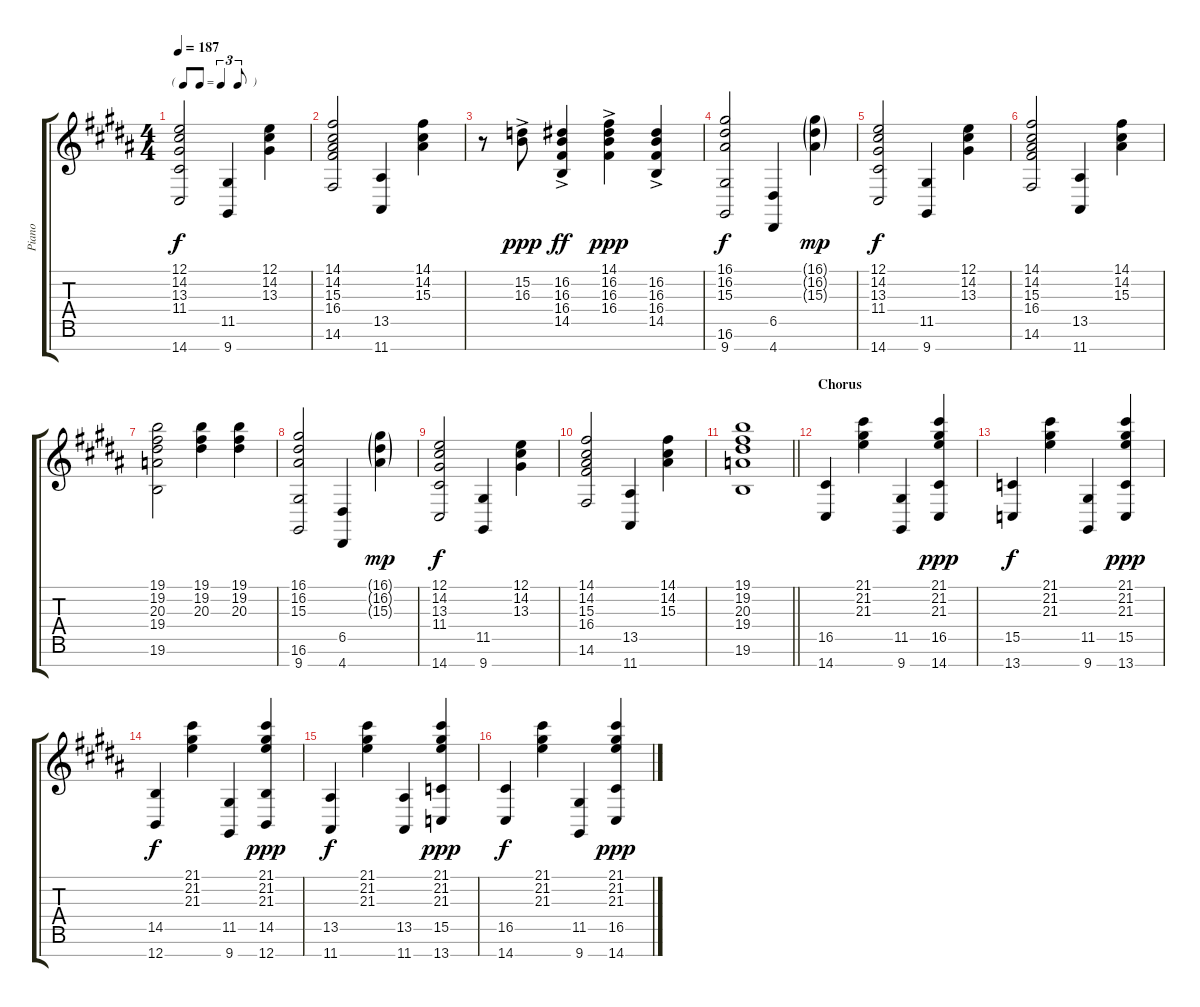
\track ("Piano" "Piano") {instrument acousticgrandpiano}
\staff {score tabs}
\tuning (E4 B3 G3 D3 A2 E2 B1) {hide}
\ts (4 4)
\tf triplet8th
\tempo 187
\clef g2
\ks b
(12.1 14.2 13.3 11.4 14.7).2{dy f} (11.5 9.7).4 (12.1 14.2 13.3).4 |
(14.1 14.2 15.3 16.4 14.6).2 (13.5 11.7).4 (14.1 14.2 15.3).4 |
r.8 (15.2{ac} 16.3{ac}).8{dy ppp} (16.2{ac} 16.3{ac} 16.4{ac} 14.5).4{dy ff} (14.1{ac} 16.2{ac} 16.3{ac} 16.4).4{dy ppp} (16.2{ac} 16.3{ac} 16.4{ac} 14.5).4 |
(16.1 16.2 15.3 16.6 9.7).2{dy f} (6.5 4.7).4 (16.1{g} 16.2{g} 15.3{g}).4{dy mp} |
(12.1 14.2 13.3 11.4 14.7).2{dy f} (11.5 9.7).4 (12.1 14.2 13.3).4 |
(14.1 14.2 15.3 16.4 14.6).2 (13.5 11.7).4 (14.1 14.2 15.3).4 |
(19.1 19.2 20.3 19.4 19.6).2 (19.1 19.2 20.3).4 (19.1 19.2 20.3).4 |
(16.1 16.2 15.3 16.6 9.7).2 (6.5 4.7).4 (16.1{g} 16.2{g} 15.3{g}).4{dy mp} |
(12.1 14.2 13.3 11.4 14.7).2{dy f} (11.5 9.7).4 (12.1 14.2 13.3).4 |
(14.1 14.2 15.3 16.4 14.6).2 (13.5 11.7).4 (14.1 14.2 15.3).4 |
\barLineRight lightlight
(19.1 19.2 20.3 19.4 19.6).1 |
\section ("" "Chorus")
(16.5 14.7).4 (21.1 21.2 21.3).4 (11.5 9.7).4 (21.1 21.2 21.3 16.5 14.7).4{dy ppp} |
(15.5 13.7).4{dy f} (21.1 21.2 21.3).4 (11.5 9.7).4 (21.1 21.2 21.3 15.5 13.7).4{dy ppp} |
(14.5 12.7).4{dy f} (21.1 21.2 21.3).4 (11.5 9.7).4 (21.1 21.2 21.3 14.5 12.7).4{dy ppp} |
(13.5 11.7).4{dy f} (21.1 21.2 21.3).4 (13.5 11.7).4 (21.1 21.2 21.3 15.5 13.7).4{dy ppp} |
(16.5 14.7).4{dy f} (21.1 21.2 21.3).4 (11.5 9.7).4 (21.1 21.2 21.3 16.5 14.7).4{dy ppp}
